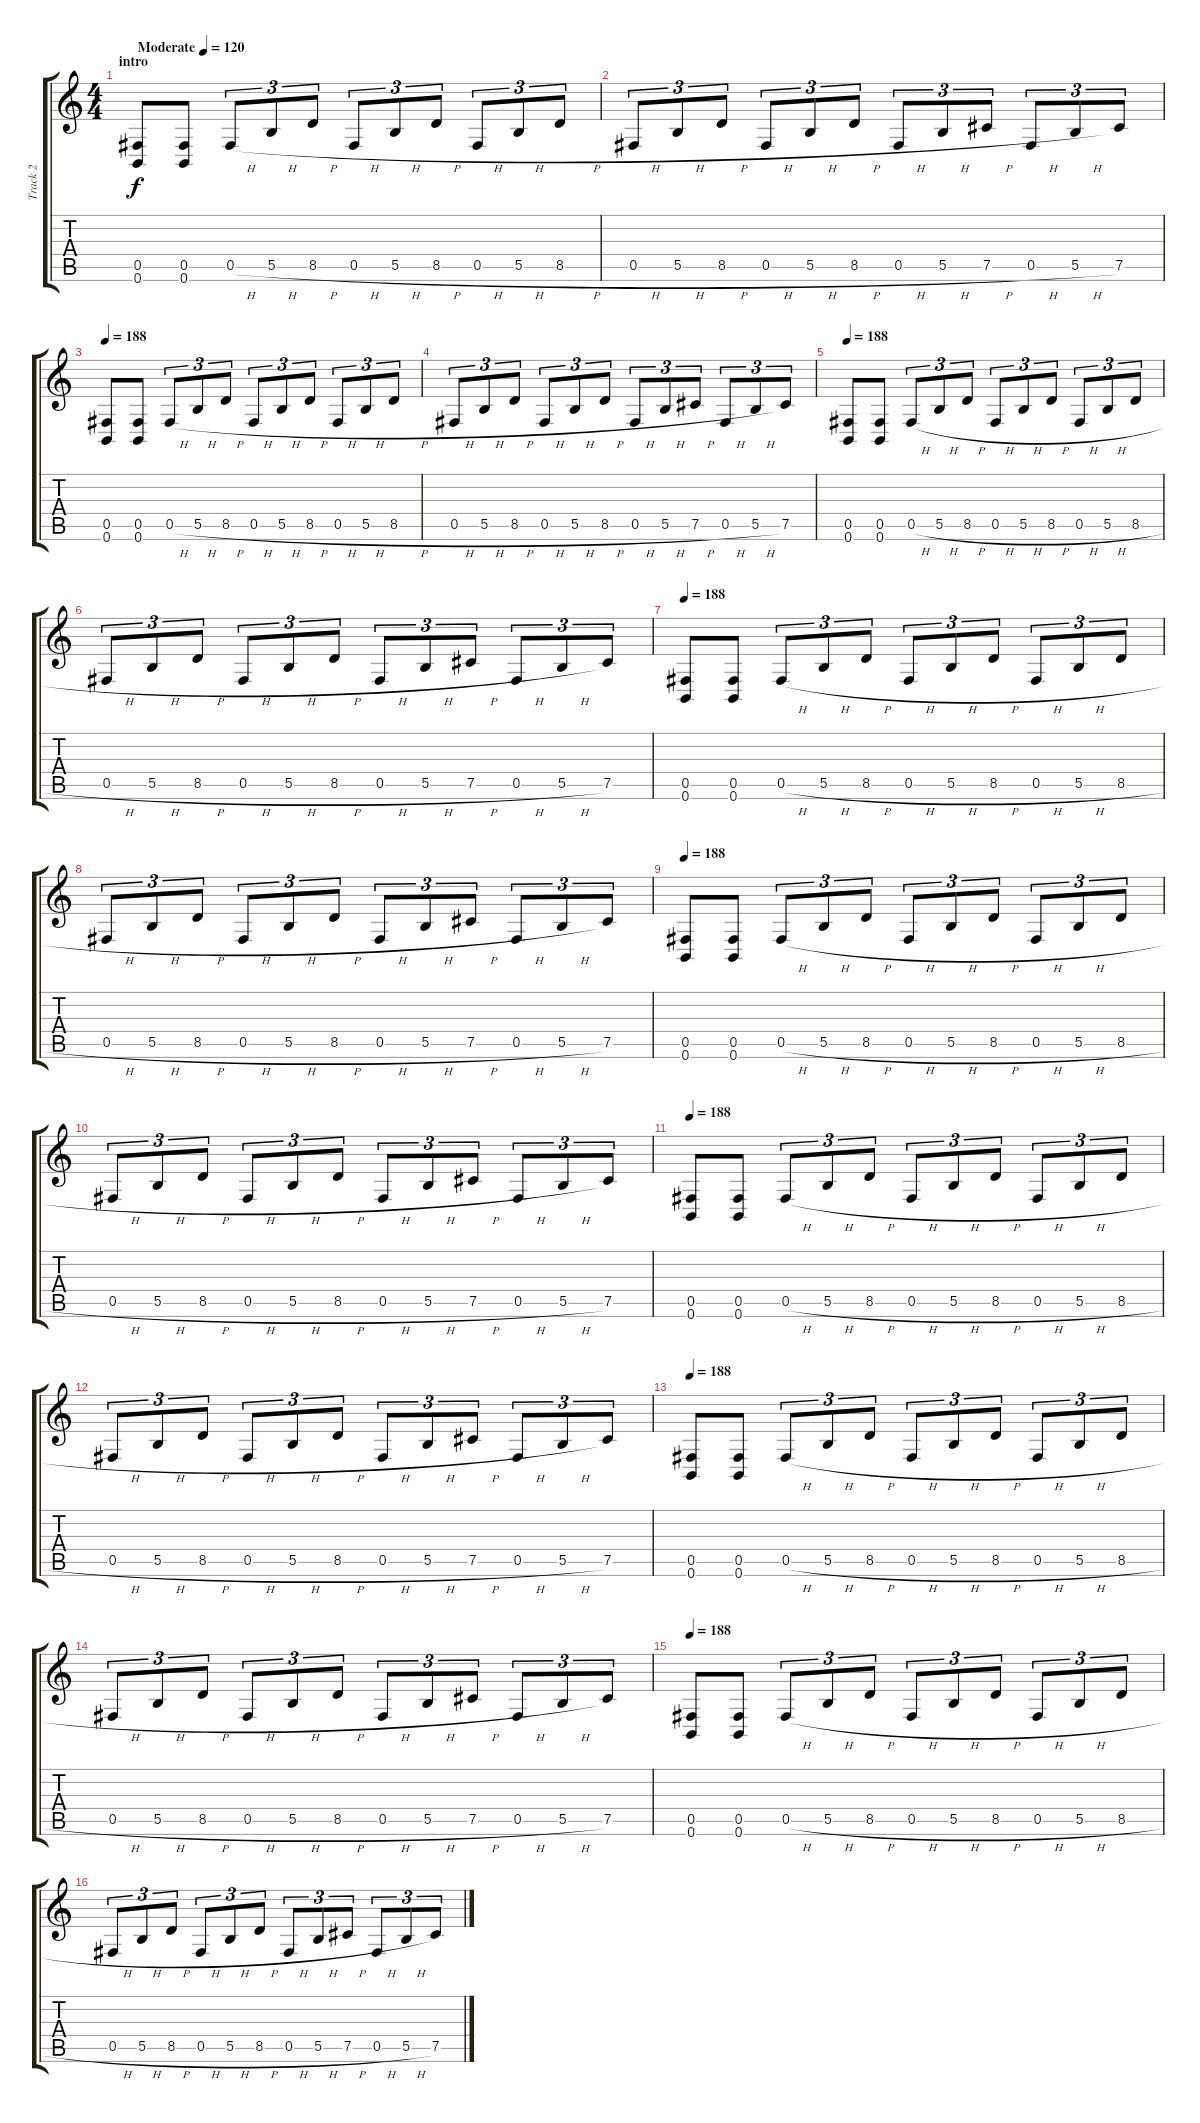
\track ("Track 2" "Track 2") {instrument distortionguitar}
\staff {score tabs}
\tuning (Db4 Ab3 E3 B2 Gb2 B1) {hide}
\ts (4 4)
\section ("" "intro")
\tempo (120 "Moderate")
\tempo 188
\tempo (120 "Moderate")
\clef g2
\ks c
(0.5 0.6).8{dy f instrument distortionguitar} (0.5 0.6).8 0.5{h}.8{tu (3 2)} 5.5{h}.8{tu (3 2)} 8.5{h}.8{tu (3 2)} 0.5{h}.8{tu (3 2)} 5.5{h}.8{tu (3 2)} 8.5{h}.8{tu (3 2)} 0.5{h}.8{tu (3 2)} 5.5{h}.8{tu (3 2)} 8.5{h}.8{tu (3 2)} |
0.5{h}.8{tu (3 2)} 5.5{h}.8{tu (3 2)} 8.5{h}.8{tu (3 2)} 0.5{h}.8{tu (3 2)} 5.5{h}.8{tu (3 2)} 8.5{h}.8{tu (3 2)} 0.5{h}.8{tu (3 2)} 5.5{h}.8{tu (3 2)} 7.5{h}.8{tu (3 2)} 0.5{h}.8{tu (3 2)} 5.5{h}.8{tu (3 2)} 7.5.8{tu (3 2)} |
\tempo 188
(0.5 0.6).8 (0.5 0.6).8 0.5{h}.8{tu (3 2)} 5.5{h}.8{tu (3 2)} 8.5{h}.8{tu (3 2)} 0.5{h}.8{tu (3 2)} 5.5{h}.8{tu (3 2)} 8.5{h}.8{tu (3 2)} 0.5{h}.8{tu (3 2)} 5.5{h}.8{tu (3 2)} 8.5{h}.8{tu (3 2)} |
0.5{h}.8{tu (3 2)} 5.5{h}.8{tu (3 2)} 8.5{h}.8{tu (3 2)} 0.5{h}.8{tu (3 2)} 5.5{h}.8{tu (3 2)} 8.5{h}.8{tu (3 2)} 0.5{h}.8{tu (3 2)} 5.5{h}.8{tu (3 2)} 7.5{h}.8{tu (3 2)} 0.5{h}.8{tu (3 2)} 5.5{h}.8{tu (3 2)} 7.5.8{tu (3 2)} |
\tempo 188
(0.5 0.6).8 (0.5 0.6).8 0.5{h}.8{tu (3 2)} 5.5{h}.8{tu (3 2)} 8.5{h}.8{tu (3 2)} 0.5{h}.8{tu (3 2)} 5.5{h}.8{tu (3 2)} 8.5{h}.8{tu (3 2)} 0.5{h}.8{tu (3 2)} 5.5{h}.8{tu (3 2)} 8.5{h}.8{tu (3 2)} |
0.5{h}.8{tu (3 2)} 5.5{h}.8{tu (3 2)} 8.5{h}.8{tu (3 2)} 0.5{h}.8{tu (3 2)} 5.5{h}.8{tu (3 2)} 8.5{h}.8{tu (3 2)} 0.5{h}.8{tu (3 2)} 5.5{h}.8{tu (3 2)} 7.5{h}.8{tu (3 2)} 0.5{h}.8{tu (3 2)} 5.5{h}.8{tu (3 2)} 7.5.8{tu (3 2)} |
\tempo 188
(0.5 0.6).8 (0.5 0.6).8 0.5{h}.8{tu (3 2)} 5.5{h}.8{tu (3 2)} 8.5{h}.8{tu (3 2)} 0.5{h}.8{tu (3 2)} 5.5{h}.8{tu (3 2)} 8.5{h}.8{tu (3 2)} 0.5{h}.8{tu (3 2)} 5.5{h}.8{tu (3 2)} 8.5{h}.8{tu (3 2)} |
0.5{h}.8{tu (3 2)} 5.5{h}.8{tu (3 2)} 8.5{h}.8{tu (3 2)} 0.5{h}.8{tu (3 2)} 5.5{h}.8{tu (3 2)} 8.5{h}.8{tu (3 2)} 0.5{h}.8{tu (3 2)} 5.5{h}.8{tu (3 2)} 7.5{h}.8{tu (3 2)} 0.5{h}.8{tu (3 2)} 5.5{h}.8{tu (3 2)} 7.5.8{tu (3 2)} |
\tempo 188
(0.5 0.6).8 (0.5 0.6).8 0.5{h}.8{tu (3 2)} 5.5{h}.8{tu (3 2)} 8.5{h}.8{tu (3 2)} 0.5{h}.8{tu (3 2)} 5.5{h}.8{tu (3 2)} 8.5{h}.8{tu (3 2)} 0.5{h}.8{tu (3 2)} 5.5{h}.8{tu (3 2)} 8.5{h}.8{tu (3 2)} |
0.5{h}.8{tu (3 2)} 5.5{h}.8{tu (3 2)} 8.5{h}.8{tu (3 2)} 0.5{h}.8{tu (3 2)} 5.5{h}.8{tu (3 2)} 8.5{h}.8{tu (3 2)} 0.5{h}.8{tu (3 2)} 5.5{h}.8{tu (3 2)} 7.5{h}.8{tu (3 2)} 0.5{h}.8{tu (3 2)} 5.5{h}.8{tu (3 2)} 7.5.8{tu (3 2)} |
\tempo 188
(0.5 0.6).8 (0.5 0.6).8 0.5{h}.8{tu (3 2)} 5.5{h}.8{tu (3 2)} 8.5{h}.8{tu (3 2)} 0.5{h}.8{tu (3 2)} 5.5{h}.8{tu (3 2)} 8.5{h}.8{tu (3 2)} 0.5{h}.8{tu (3 2)} 5.5{h}.8{tu (3 2)} 8.5{h}.8{tu (3 2)} |
0.5{h}.8{tu (3 2)} 5.5{h}.8{tu (3 2)} 8.5{h}.8{tu (3 2)} 0.5{h}.8{tu (3 2)} 5.5{h}.8{tu (3 2)} 8.5{h}.8{tu (3 2)} 0.5{h}.8{tu (3 2)} 5.5{h}.8{tu (3 2)} 7.5{h}.8{tu (3 2)} 0.5{h}.8{tu (3 2)} 5.5{h}.8{tu (3 2)} 7.5.8{tu (3 2)} |
\tempo 188
(0.5 0.6).8 (0.5 0.6).8 0.5{h}.8{tu (3 2)} 5.5{h}.8{tu (3 2)} 8.5{h}.8{tu (3 2)} 0.5{h}.8{tu (3 2)} 5.5{h}.8{tu (3 2)} 8.5{h}.8{tu (3 2)} 0.5{h}.8{tu (3 2)} 5.5{h}.8{tu (3 2)} 8.5{h}.8{tu (3 2)} |
0.5{h}.8{tu (3 2)} 5.5{h}.8{tu (3 2)} 8.5{h}.8{tu (3 2)} 0.5{h}.8{tu (3 2)} 5.5{h}.8{tu (3 2)} 8.5{h}.8{tu (3 2)} 0.5{h}.8{tu (3 2)} 5.5{h}.8{tu (3 2)} 7.5{h}.8{tu (3 2)} 0.5{h}.8{tu (3 2)} 5.5{h}.8{tu (3 2)} 7.5.8{tu (3 2)} |
\tempo 180
\tempo 188
(0.5 0.6).8 (0.5 0.6).8 0.5{h}.8{tu (3 2)} 5.5{h}.8{tu (3 2)} 8.5{h}.8{tu (3 2)} 0.5{h}.8{tu (3 2)} 5.5{h}.8{tu (3 2)} 8.5{h}.8{tu (3 2)} 0.5{h}.8{tu (3 2)} 5.5{h}.8{tu (3 2)} 8.5{h}.8{tu (3 2)} |
0.5{h}.8{tu (3 2)} 5.5{h}.8{tu (3 2)} 8.5{h}.8{tu (3 2)} 0.5{h}.8{tu (3 2)} 5.5{h}.8{tu (3 2)} 8.5{h}.8{tu (3 2)} 0.5{h}.8{tu (3 2)} 5.5{h}.8{tu (3 2)} 7.5{h}.8{tu (3 2)} 0.5{h}.8{tu (3 2)} 5.5{h}.8{tu (3 2)} 7.5.8{tu (3 2)}
